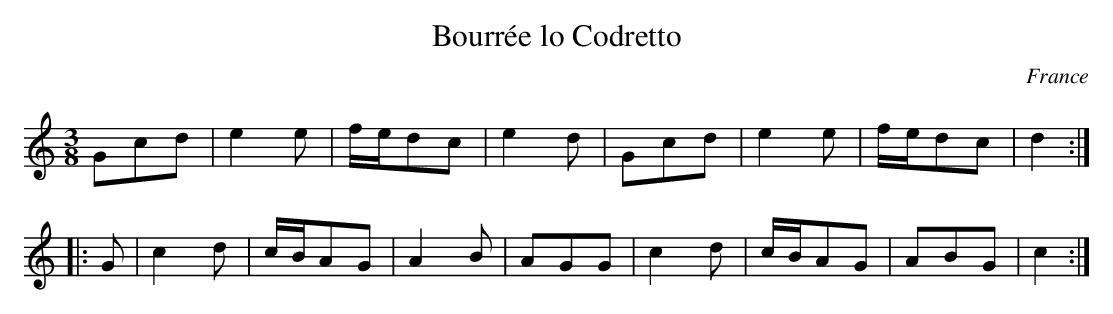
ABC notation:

X:1
T:Bourrée lo Codretto
M:3/8
O:France
K:C major
G2c2d2| e4e2| fed2c2| e4d2| G2c2d2| e4e2| fed2c2| d4:|
|:G2| c4d2| cBA2G2| A4B2| A2G2G2| c4d2 | cBA2G2| A2B2G2| c4:|
